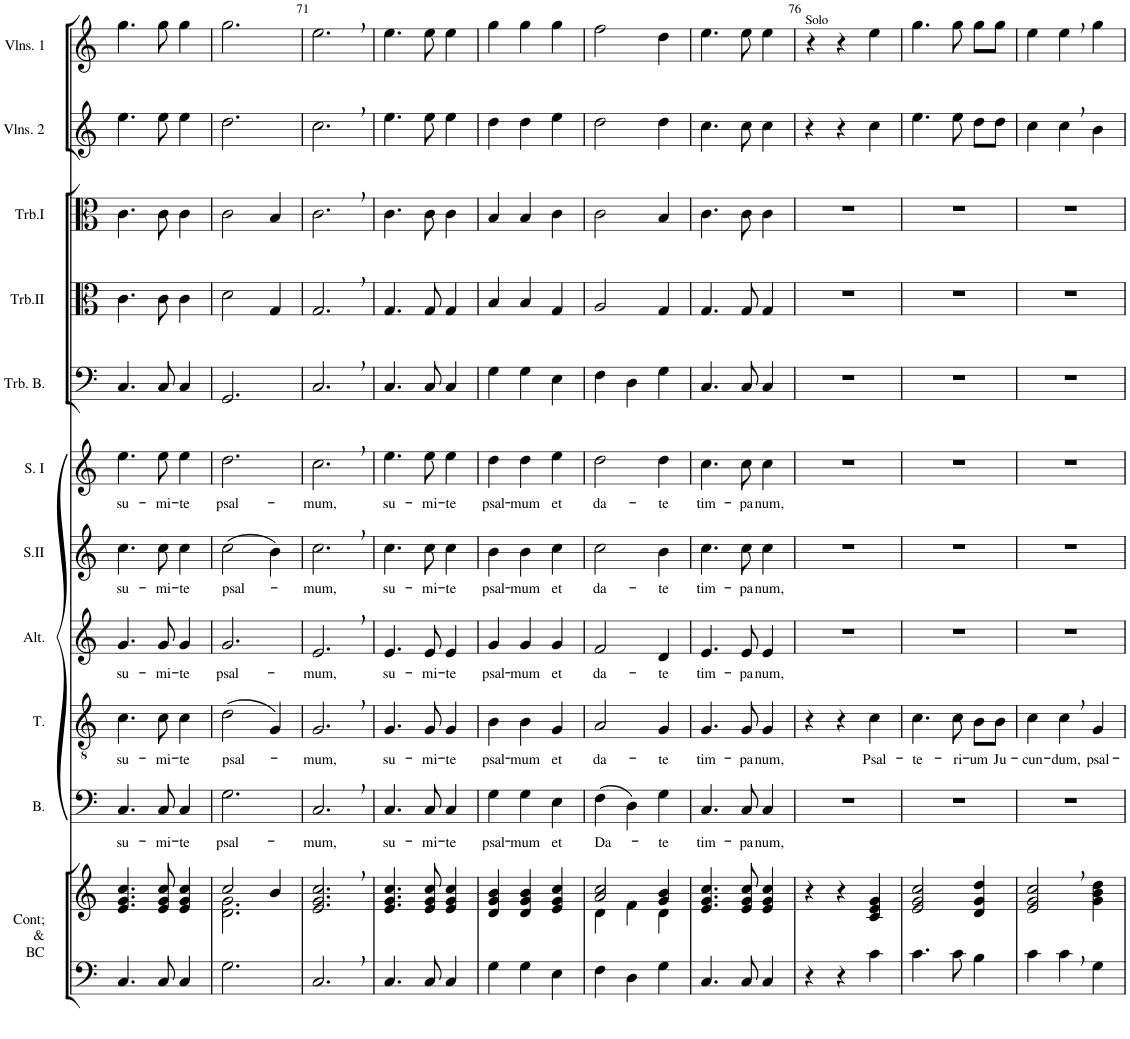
**kern	**kern	**kern	**text	**kern	**text	**kern	**text	**kern	**text	**kern	**text	**kern	**kern	**kern	**kern	**kern
*part11	*part11	*part10	*part10	*part9	*part9	*part8	*part8	*part7	*part7	*part6	*part6	*part5	*part4	*part3	*part2	*part1
*staff12	*staff11	*staff10	*staff10	*staff9	*staff9	*staff8	*staff8	*staff7	*staff7	*staff6	*staff6	*staff5	*staff4	*staff3	*staff2	*staff1
*I"Continuo &amp; Basse Continue	*	*I"Basse	*	*I"Ténor	*	*I"Alto	*	*I"Soprano II	*	*I"Soprane I	*	*I"Trombone Basse	*I"Trombone II	*I"Trombone I	*I"Deuxièmes Violons	*I"Premiers Violons
*I'Cont; &amp; BC	*	*I'B.	*	*I'T.	*	*I'Alt.	*	*I'S.II	*	*I'S. I	*	*I'Trb. B.	*I'Trb.II	*I'Trb.I	*I'Vlns. 2	*I'Vlns. 1
!!LO:PB:g=z
*clefF4	*clefG2	*clefF4	*	*clefGv2	*	*clefG2	*	*clefG2	*	*clefG2	*	*clefF4	*clefC3	*clefC3	*clefG2	*clefG2
*k[]	*k[]	*k[]	*	*k[]	*	*k[]	*	*k[]	*	*k[]	*	*k[]	*k[]	*k[]	*k[]	*k[]
*M3/4	*M3/4	*M3/4	*	*M3/4	*	*M3/4	*	*M3/4	*	*M3/4	*	*M3/4	*M3/4	*M3/4	*M3/4	*M3/4
=69	=69	=69	=69	=69	=69	=69	=69	=69	=69	=69	=69	=69	=69	=69	=69	=69
!	!	!	!LO:LY:b	!	!LO:LY:b	!	!LO:LY:b	!	!LO:LY:b	!	!LO:LY:b	!	!	!	!	!
4.C/	4.e/ 4.g/ 4.cc/	4.C/	su-	4.c\	su-	4.g/	su-	4.cc\	su-	4.ee\	su-	4.C/	4.c\	4.c\	4.ee\	4.gg\
!	!	!	!LO:LY:b	!	!LO:LY:b	!	!LO:LY:b	!	!LO:LY:b	!	!LO:LY:b	!	!	!	!	!
8C/	8e/ 8g/ 8cc/	8C/	-mi-	8c\	-mi-	8g/	-mi-	8cc\	-mi-	8ee\	-mi-	8C/	8c\	8c\	8ee\	8gg\
!	!	!	!LO:LY:b	!	!LO:LY:b	!	!LO:LY:b	!	!LO:LY:b	!	!LO:LY:b	!	!	!	!	!
4C/	4e/ 4g/ 4cc/	4C/	-te	4c\	-te	4g/	-te	4cc\	-te	4ee\	-te	4C/	4c\	4c\	4ee\	4gg\
=70	=70	=70	=70	=70	=70	=70	=70	=70	=70	=70	=70	=70	=70	=70	=70	=70
*	*^	*	*	*	*	*	*	*	*	*	*	*	*	*	*	*
!	!	!	!	!LO:LY:b	!	!LO:LY:b	!	!LO:LY:b	!	!LO:LY:b	!	!LO:LY:b	!	!	!	!	!
2.G\	2cc/	2.d\ 2.g\	2.G\	psal-	(2d\	psal-	2.g/	psal-	(2cc\	psal-	2.dd\	psal-	2.GG/	2d\	2c\	2.dd\	2.gg\
.	4b/	.	.	.	4G/)	.	.	.	4b\)	.	.	.	.	4G/	4B/	.	.
*	*v	*v	*	*	*	*	*	*	*	*	*	*	*	*	*	*	*
=71	=71	=71	=71	=71	=71	=71	=71	=71	=71	=71	=71	=71	=71	=71	=71	=71
!	!	!	!LO:LY:b	!	!LO:LY:b	!	!LO:LY:b	!	!LO:LY:b	!	!LO:LY:b	!	!	!	!	!
2.C,/	2.e/, 2.g/, 2.cc/,	2.C,/	-mum,	2.G,/	-mum,	2.e,/	-mum,	2.cc,\	-mum,	2.cc,\	-mum,	2.C,/	2.G,/	2.c,\	2.cc,\	2.ee,\
=72	=72	=72	=72	=72	=72	=72	=72	=72	=72	=72	=72	=72	=72	=72	=72	=72
!	!	!	!LO:LY:b	!	!LO:LY:b	!	!LO:LY:b	!	!LO:LY:b	!	!LO:LY:b	!	!	!	!	!
4.C/	4.e/ 4.g/ 4.cc/	4.C/	su-	4.G/	su-	4.e/	su-	4.cc\	su-	4.ee\	su-	4.C/	4.G/	4.c\	4.ee\	4.ee\
!	!	!	!LO:LY:b	!	!LO:LY:b	!	!LO:LY:b	!	!LO:LY:b	!	!LO:LY:b	!	!	!	!	!
8C/	8e/ 8g/ 8cc/	8C/	-mi-	8G/	-mi-	8e/	-mi-	8cc\	-mi-	8ee\	-mi-	8C/	8G/	8c\	8ee\	8ee\
!	!	!	!LO:LY:b	!	!LO:LY:b	!	!LO:LY:b	!	!LO:LY:b	!	!LO:LY:b	!	!	!	!	!
4C/	4e/ 4g/ 4cc/	4C/	-te	4G/	-te	4e/	-te	4cc\	-te	4ee\	-te	4C/	4G/	4c\	4ee\	4ee\
=73	=73	=73	=73	=73	=73	=73	=73	=73	=73	=73	=73	=73	=73	=73	=73	=73
!	!	!	!LO:LY:b	!	!LO:LY:b	!	!LO:LY:b	!	!LO:LY:b	!	!LO:LY:b	!	!	!	!	!
4G\	4d/ 4g/ 4b/	4G\	psal-	4B\	psal-	4g/	psal-	4b\	psal-	4dd\	psal-	4G\	4B/	4B/	4dd\	4gg\
!	!	!	!LO:LY:b	!	!LO:LY:b	!	!LO:LY:b	!	!LO:LY:b	!	!LO:LY:b	!	!	!	!	!
4G\	4d/ 4g/ 4b/	4G\	-mum	4B\	-mum	4g/	-mum	4b\	-mum	4dd\	-mum	4G\	4B/	4B/	4dd\	4gg\
!	!	!	!LO:LY:b	!	!LO:LY:b	!	!LO:LY:b	!	!LO:LY:b	!	!LO:LY:b	!	!	!	!	!
4E\	4e/ 4g/ 4cc/	4E\	et	4G/	et	4g/	et	4cc\	et	4ee\	et	4E\	4G/	4c\	4ee\	4gg\
=74	=74	=74	=74	=74	=74	=74	=74	=74	=74	=74	=74	=74	=74	=74	=74	=74
*	*^	*	*	*	*	*	*	*	*	*	*	*	*	*	*	*
!	!	!	!	!LO:LY:b	!	!LO:LY:b	!	!LO:LY:b	!	!LO:LY:b	!	!LO:LY:b	!	!	!	!	!
4F\	2a/ 2cc/	4d\	(4F\	Da-	2A/	da-	2f/	da-	2cc\	da-	2dd\	da-	4F\	2A/	2c\	2dd\	2ff\
4D\	.	4f\	4D\)	.	.	.	.	.	.	.	.	.	4D\	.	.	.	.
!	!	!	!	!LO:LY:b	!	!LO:LY:b	!	!LO:LY:b	!	!LO:LY:b	!	!LO:LY:b	!	!	!	!	!
4G\	4g/ 4b/	4d\	4G\	-te	4G/	-te	4d/	-te	4b\	-te	4dd\	-te	4G\	4G/	4B/	4dd\	4dd\
=75	=75	=75	=75	=75	=75	=75	=75	=75	=75	=75	=75	=75	=75	=75	=75	=75	=75
!	!	!	!	!LO:LY:b	!	!LO:LY:b	!	!LO:LY:b	!	!LO:LY:b	!	!LO:LY:b	!	!	!	!	!
*	*v	*v	*	*	*	*	*	*	*	*	*	*	*	*	*	*	*
4.C/	4.e/ 4.g/ 4.cc/	4.C/	tim-	4.G/	tim-	4.e/	tim-	4.cc\	tim-	4.cc\	tim-	4.C/	4.G/	4.c\	4.cc\	4.ee\
!	!	!	!LO:LY:b	!	!LO:LY:b	!	!LO:LY:b	!	!LO:LY:b	!	!LO:LY:b	!	!	!	!	!
8C/	8e/ 8g/ 8cc/	8C/	-pa-	8G/	-pa-	8e/	-pa-	8cc\	-pa-	8cc\	-pa-	8C/	8G/	8c\	8cc\	8ee\
!	!	!	!LO:LY:b	!	!LO:LY:b	!	!LO:LY:b	!	!LO:LY:b	!	!LO:LY:b	!	!	!	!	!
4C/	4e/ 4g/ 4cc/	4C/	-num,	4G/	-num,	4e/	-num,	4cc\	-num,	4cc\	-num,	4C/	4G/	4c\	4cc\	4ee\
=76	=76	=76	=76	=76	=76	=76	=76	=76	=76	=76	=76	=76	=76	=76	=76	=76
!	!	!	!	!	!	!	!	!	!	!	!	!	!	!	!	!LO:TX:a:t=Solo
4r	4r	2.r	.	4r	.	2.r	.	2.r	.	2.r	.	2.r	2.r	2.r	4r	4r
4r	4r	.	.	4r	.	.	.	.	.	.	.	.	.	.	4r	4r
!	!	!	!	!	!LO:LY:b	!	!	!	!	!	!	!	!	!	!	!
4c\	4c/ 4e/ 4g/	.	.	4c\	Psal-	.	.	.	.	.	.	.	.	.	4cc\	4ee\
=77	=77	=77	=77	=77	=77	=77	=77	=77	=77	=77	=77	=77	=77	=77	=77	=77
*	*^	*	*	*	*	*	*	*	*	*	*	*	*	*	*	*
!	!	!	!	!	!	!LO:LY:b	!	!	!	!	!	!	!	!	!	!	!
4.c\	2e/ 2g/ 2cc/	2ryy	2.r	.	4.c\	-te-	2.r	.	2.r	.	2.r	.	2.r	2.r	2.r	4.ee\	4.gg\
!	!	!	!	!	!	!LO:LY:b	!	!	!	!	!	!	!	!	!	!	!
8c\	.	.	.	.	8c\	-ri-	.	.	.	.	.	.	.	.	.	8ee\	8gg\
!	!	!	!	!	!	!LO:LY:b	!	!	!	!	!	!	!	!	!	!	!
4B\	4d/ 4g/ 4dd/	4ryy	.	.	8B\L	-um	.	.	.	.	.	.	.	.	.	8dd\L	8gg\L
!	!	!	!	!	!	!LO:LY:b	!	!	!	!	!	!	!	!	!	!	!
.	.	.	.	.	8B\J	Ju-	.	.	.	.	.	.	.	.	.	8dd\J	8gg\J
*	*v	*v	*	*	*	*	*	*	*	*	*	*	*	*	*	*	*
=78	=78	=78	=78	=78	=78	=78	=78	=78	=78	=78	=78	=78	=78	=78	=78	=78
!	!	!	!	!	!LO:LY:b	!	!	!	!	!	!	!	!	!	!	!
4c\	2e/, 2g/, 2cc/,	2.r	.	4c\	-cun-	2.r	.	2.r	.	2.r	.	2.r	2.r	2.r	4cc\	4ee\
!	!	!	!	!	!LO:LY:b	!	!	!	!	!	!	!	!	!	!	!
4c,\	.	.	.	4c,\	-dum,	.	.	.	.	.	.	.	.	.	4cc,\	4ee,\
!	!	!	!	!	!LO:LY:b	!	!	!	!	!	!	!	!	!	!	!
4G\	4g\ 4b\ 4dd\	.	.	4G/	psal-	.	.	.	.	.	.	.	.	.	4b\	4gg\
=	=	=	=	=	=	=	=	=	=	=	=	=	=	=	=	=
*-	*-	*-	*-	*-	*-	*-	*-	*-	*-	*-	*-	*-	*-	*-	*-	*-
